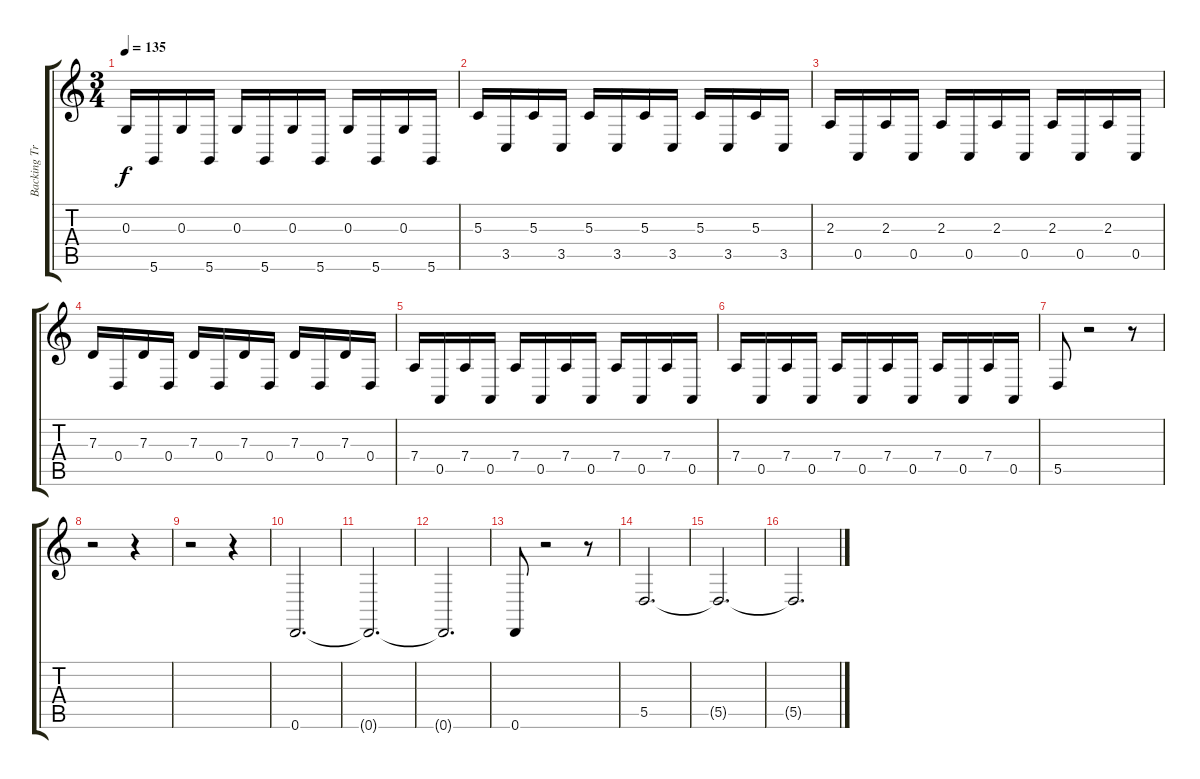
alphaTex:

\track ("Backing Track" "Backing Tr") {instrument stringensemble1}
\staff {score tabs}
\tuning (E4 B3 G3 D3 A2 D2) {hide}
\ts (3 4)
\tempo 135
\clef g2
\ks c
0.3.16{dy f} 5.6.16 0.3.16 5.6.16 0.3.16 5.6.16 0.3.16 5.6.16 0.3.16 5.6.16 0.3.16 5.6.16 |
5.3.16 3.5.16 5.3.16 3.5.16 5.3.16 3.5.16 5.3.16 3.5.16 5.3.16 3.5.16 5.3.16 3.5.16 |
2.3.16 0.5.16 2.3.16 0.5.16 2.3.16 0.5.16 2.3.16 0.5.16 2.3.16 0.5.16 2.3.16 0.5.16 |
7.3.16 0.4.16 7.3.16 0.4.16 7.3.16 0.4.16 7.3.16 0.4.16 7.3.16 0.4.16 7.3.16 0.4.16 |
7.4.16 0.5.16 7.4.16 0.5.16 7.4.16 0.5.16 7.4.16 0.5.16 7.4.16 0.5.16 7.4.16 0.5.16 |
7.4.16 0.5.16 7.4.16 0.5.16 7.4.16 0.5.16 7.4.16 0.5.16 7.4.16 0.5.16 7.4.16 0.5.16 |
5.5.8 r.2 r.8 |
r.2 r.4 |
r.2 r.4 |
0.6.2{d} |
0.6{t}.2{d} |
0.6{t}.2{d} |
0.6.8 r.2 r.8 |
5.5.2{d} |
5.5{t}.2{d} |
5.5{t}.2{d}
